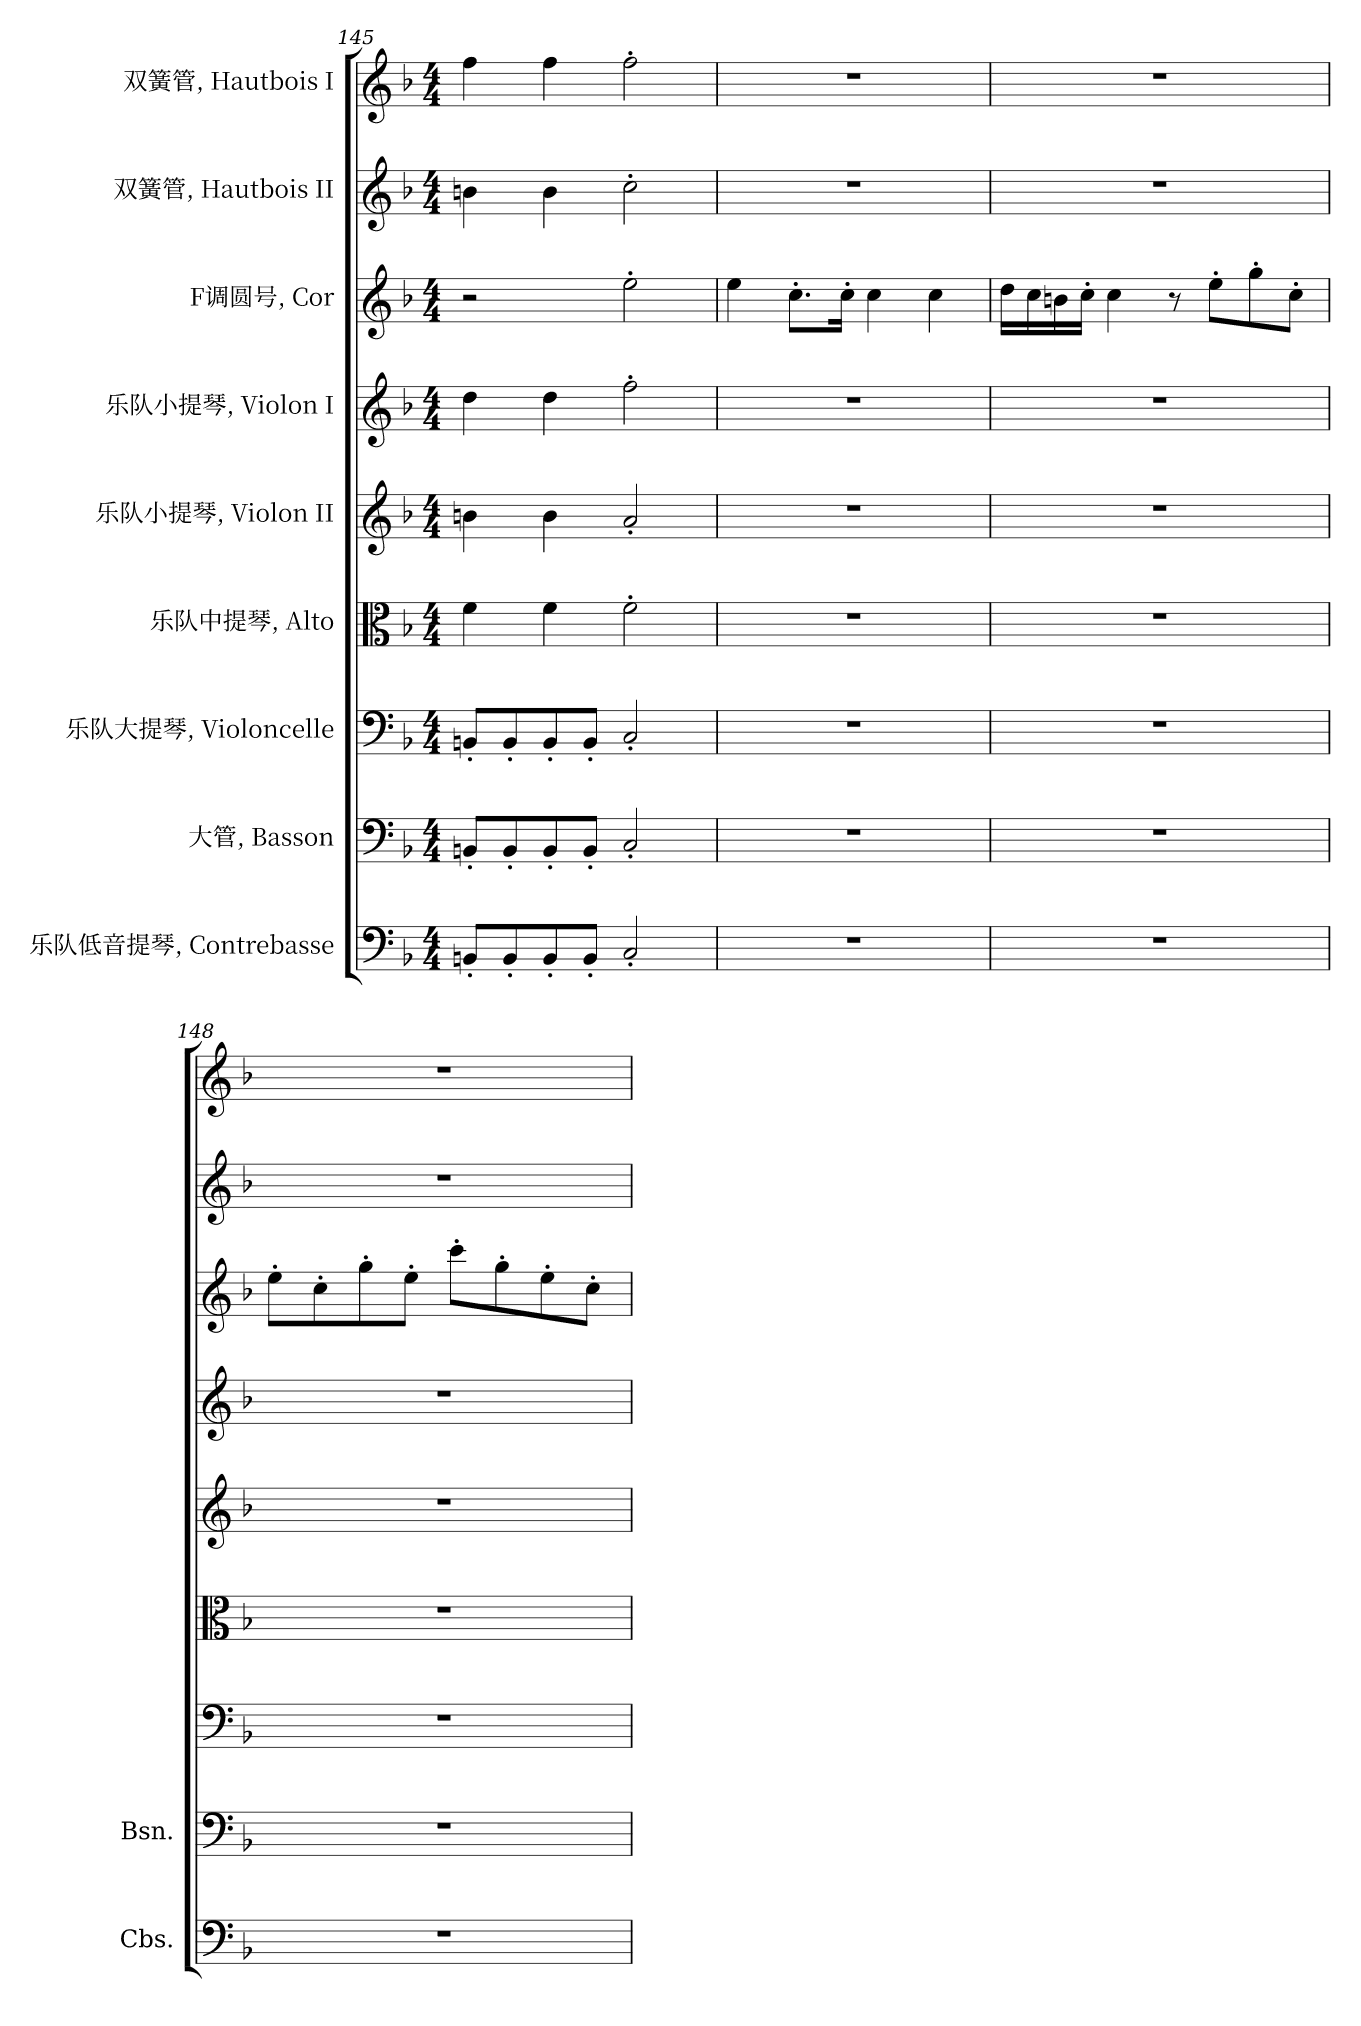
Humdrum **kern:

**kern	**kern	**kern	**kern	**kern	**kern	**kern	**kern	**kern
*part9	*part8	*part7	*part6	*part5	*part4	*part3	*part2	*part1
*staff9	*staff8	*staff7	*staff6	*staff5	*staff4	*staff3	*staff2	*staff1
*I"乐队低音提琴, Contrebasse	*I"大管, Basson	*I"乐队大提琴, Violoncelle	*I"乐队中提琴, Alto	*I"乐队小提琴, Violon II	*I"乐队小提琴, Violon I	*I"F调圆号, Cor	*I"双簧管, Hautbois II	*I"双簧管, Hautbois I
*I'Cbs.	*I'Bsn.	*	*	*	*	*	*	*
*clefF4	*clefF4	*clefF4	*clefC3	*clefG2	*clefG2	*clefG2	*clefG2	*clefG2
*ITrd7c12	*	*	*	*	*	*ITrd4c7	*	*
*k[b-]	*k[b-]	*k[b-]	*k[b-]	*k[b-]	*k[b-]	*k[b-e-]	*k[b-]	*k[b-]
*M4/4	*M4/4	*M4/4	*M4/4	*M4/4	*M4/4	*M4/4	*M4/4	*M4/4
*MM86	*MM86	*MM86	*MM86	*MM86	*MM86	*MM86	*MM86	*MM86
=145	=145	=145	=145	=145	=145	=145	=145	=145
8BBBn'/L	8BBn'/L	8BBn'/L	4f\	4bn\	4dd\	2r	4bn\	4ff\
8BBB'/	8BB'/	8BB'/	.	.	.	.	.	.
*	*	*	*	*	*	*	*	*MM95
8BBB'/	8BB'/	8BB'/	4f\	4b\	4dd\	.	4b\	4ff\
8BBB'/J	8BB'/J	8BB'/J	.	.	.	.	.	.
*	*	*	*	*	*	*	*	*MM60
2CC'/	2C'/	2C'/	2f'\	2a'/	2ff'\	2a'\	2cc'\	2ff'\
=146	=146	=146	=146	=146	=146	=146	=146	=146
*	*	*	*	*	*	*	*	*MM115
1r	1r	1r	1r	1r	1r	4a\	1r	1r
.	.	.	.	.	.	8.f'\L	.	.
.	.	.	.	.	.	16f'\Jk	.	.
.	.	.	.	.	.	4f\	.	.
.	.	.	.	.	.	4f\	.	.
!!LO:PB:g=z
=147	=147	=147	=147	=147	=147	=147	=147	=147
1r	1r	1r	1r	1r	1r	16g\LL	1r	1r
.	.	.	.	.	.	16f\	.	.
.	.	.	.	.	.	16en\	.	.
.	.	.	.	.	.	16f'\JJ	.	.
.	.	.	.	.	.	4f\	.	.
.	.	.	.	.	.	8r	.	.
.	.	.	.	.	.	8a'\L	.	.
.	.	.	.	.	.	8cc'\	.	.
.	.	.	.	.	.	8f'\J	.	.
=148	=148	=148	=148	=148	=148	=148	=148	=148
*	*	*	*	*	*	*	*	*MM112
1r	1r	1r	1r	1r	1r	8a'\L	1r	1r
.	.	.	.	.	.	8f'\	.	.
.	.	.	.	.	.	8cc'\	.	.
.	.	.	.	.	.	8a'\J	.	.
.	.	.	.	.	.	8ff'\L	.	.
.	.	.	.	.	.	8cc'\	.	.
.	.	.	.	.	.	8a'\	.	.
.	.	.	.	.	.	8f'\J	.	.
=	=	=	=	=	=	=	=	=
*-	*-	*-	*-	*-	*-	*-	*-	*-
